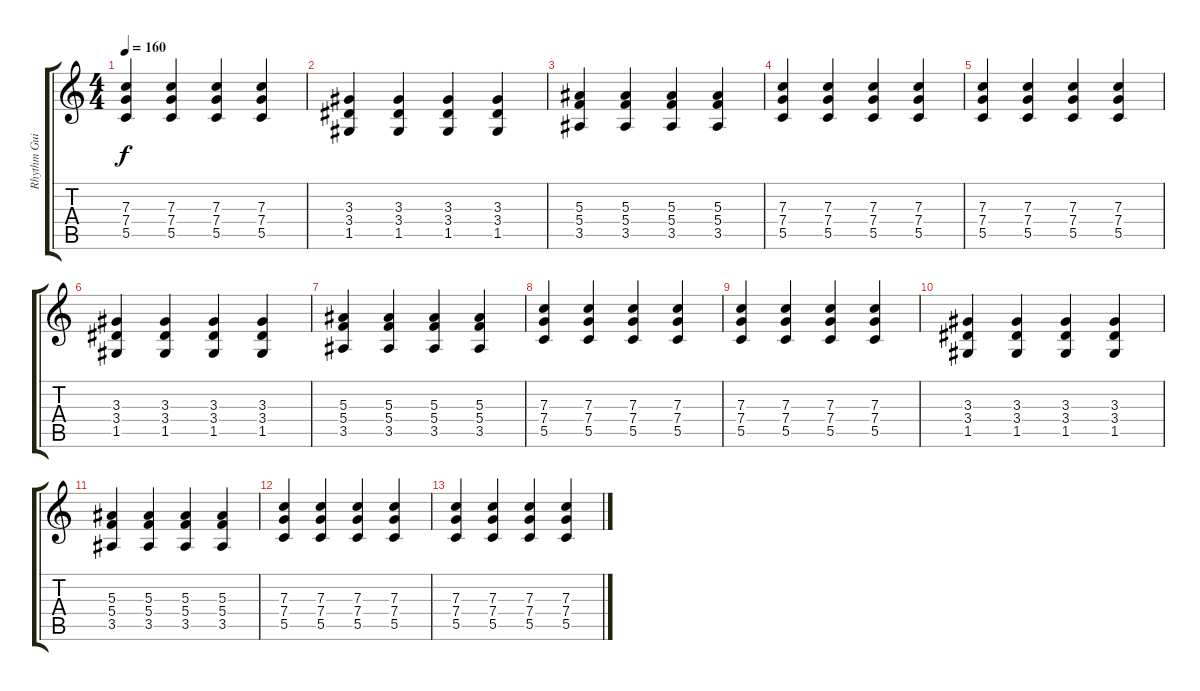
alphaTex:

\track ("Rhythm Guitar" "Rhythm Gui") {instrument distortionguitar}
\staff {score tabs}
\tuning (D4 A3 F3 C3 G2 C2) {hide}
\ts (4 4)
\tempo 160
\clef g2
\ks c
(7.3 7.4 5.5).4{dy f} (7.3 7.4 5.5).4 (7.3 7.4 5.5).4 (7.3 7.4 5.5).4 |
(3.3 3.4 1.5).4 (3.3 3.4 1.5).4 (3.3 3.4 1.5).4 (3.3 3.4 1.5).4 |
(5.3 5.4 3.5).4 (5.3 5.4 3.5).4 (5.3 5.4 3.5).4 (5.3 5.4 3.5).4 |
(7.3 7.4 5.5).4 (7.3 7.4 5.5).4 (7.3 7.4 5.5).4 (7.3 7.4 5.5).4 |
(7.3 7.4 5.5).4 (7.3 7.4 5.5).4 (7.3 7.4 5.5).4 (7.3 7.4 5.5).4 |
(3.3 3.4 1.5).4 (3.3 3.4 1.5).4 (3.3 3.4 1.5).4 (3.3 3.4 1.5).4 |
(5.3 5.4 3.5).4 (5.3 5.4 3.5).4 (5.3 5.4 3.5).4 (5.3 5.4 3.5).4 |
(7.3 7.4 5.5).4 (7.3 7.4 5.5).4 (7.3 7.4 5.5).4 (7.3 7.4 5.5).4 |
(7.3 7.4 5.5).4 (7.3 7.4 5.5).4 (7.3 7.4 5.5).4 (7.3 7.4 5.5).4 |
(3.3 3.4 1.5).4 (3.3 3.4 1.5).4 (3.3 3.4 1.5).4 (3.3 3.4 1.5).4 |
(5.3 5.4 3.5).4 (5.3 5.4 3.5).4 (5.3 5.4 3.5).4 (5.3 5.4 3.5).4 |
(7.3 7.4 5.5).4 (7.3 7.4 5.5).4 (7.3 7.4 5.5).4 (7.3 7.4 5.5).4 |
(7.3 7.4 5.5).4 (7.3 7.4 5.5).4 (7.3 7.4 5.5).4 (7.3 7.4 5.5).4
